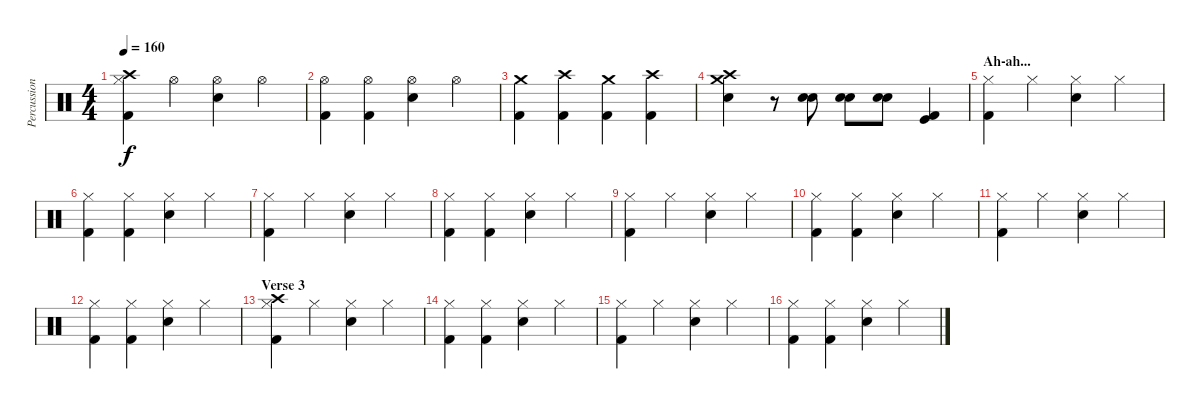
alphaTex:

\track ("Percussion" "Percussion") {instrument percussion}
\staff {score}
\articulation defaults
\ts (4 4)
\tempo 160
\clef neutral
\ks c
("Hi-Hat (closed)" "Crash high (hit)" "Kick (hit) 2").4{dy f} "Hi-Hat (open)".4 ("Hi-Hat (open)" "Snare (hit) 2").4 "Hi-Hat (open)".4 |
("Hi-Hat (open)" "Kick (hit) 2").4 ("Hi-Hat (open)" "Kick (hit) 2").4 ("Hi-Hat (open)" "Snare (hit) 2").4 "Hi-Hat (open)".4 |
("Crash medium (hit)" "Kick (hit) 2").4 ("Crash high (hit)" "Kick (hit) 2").4 ("Crash medium (hit)" "Kick (hit) 2").4 ("Crash high (hit)" "Kick (hit) 2").4 |
("Crash medium (hit)" "Crash high (hit)" "Snare (hit) 2").4 r.8 ("Snare (hit) 2" "Snare (hit) 2").8 ("Snare (hit) 2" "Snare (hit) 2").8 ("Snare (hit) 2" "Snare (hit) 2").8 ("Kick (hit)" "Kick (hit) 2").4 |
\section ("" "Ah-ah...")
("Hi-Hat (closed)" "Kick (hit) 2").4 "Hi-Hat (closed)".4 ("Hi-Hat (closed)" "Snare (hit) 2").4 "Hi-Hat (closed)".4 |
("Hi-Hat (closed)" "Kick (hit) 2").4 ("Hi-Hat (closed)" "Kick (hit) 2").4 ("Hi-Hat (closed)" "Snare (hit) 2").4 "Hi-Hat (closed)".4 |
("Hi-Hat (closed)" "Kick (hit) 2").4 "Hi-Hat (closed)".4 ("Hi-Hat (closed)" "Snare (hit) 2").4 "Hi-Hat (closed)".4 |
("Hi-Hat (closed)" "Kick (hit) 2").4 ("Hi-Hat (closed)" "Kick (hit) 2").4 ("Hi-Hat (closed)" "Snare (hit) 2").4 "Hi-Hat (closed)".4 |
("Hi-Hat (closed)" "Kick (hit) 2").4 "Hi-Hat (closed)".4 ("Hi-Hat (closed)" "Snare (hit) 2").4 "Hi-Hat (closed)".4 |
("Hi-Hat (closed)" "Kick (hit) 2").4 ("Hi-Hat (closed)" "Kick (hit) 2").4 ("Hi-Hat (closed)" "Snare (hit) 2").4 "Hi-Hat (closed)".4 |
("Hi-Hat (closed)" "Kick (hit) 2").4 "Hi-Hat (closed)".4 ("Hi-Hat (closed)" "Snare (hit) 2").4 "Hi-Hat (closed)".4 |
("Hi-Hat (closed)" "Kick (hit) 2").4 ("Hi-Hat (closed)" "Kick (hit) 2").4 ("Hi-Hat (closed)" "Snare (hit) 2").4 "Hi-Hat (closed)".4 |
\section ("" "Verse 3")
("Hi-Hat (closed)" "Crash high (hit)" "Kick (hit) 2").4 "Hi-Hat (closed)".4 ("Hi-Hat (closed)" "Snare (hit) 2").4 "Hi-Hat (closed)".4 |
("Hi-Hat (closed)" "Kick (hit) 2").4 ("Hi-Hat (closed)" "Kick (hit) 2").4 ("Hi-Hat (closed)" "Snare (hit) 2").4 "Hi-Hat (closed)".4 |
("Hi-Hat (closed)" "Kick (hit) 2").4 "Hi-Hat (closed)".4 ("Hi-Hat (closed)" "Snare (hit) 2").4 "Hi-Hat (closed)".4 |
("Hi-Hat (closed)" "Kick (hit) 2").4 ("Hi-Hat (closed)" "Kick (hit) 2").4 ("Hi-Hat (closed)" "Snare (hit) 2").4 "Hi-Hat (closed)".4
